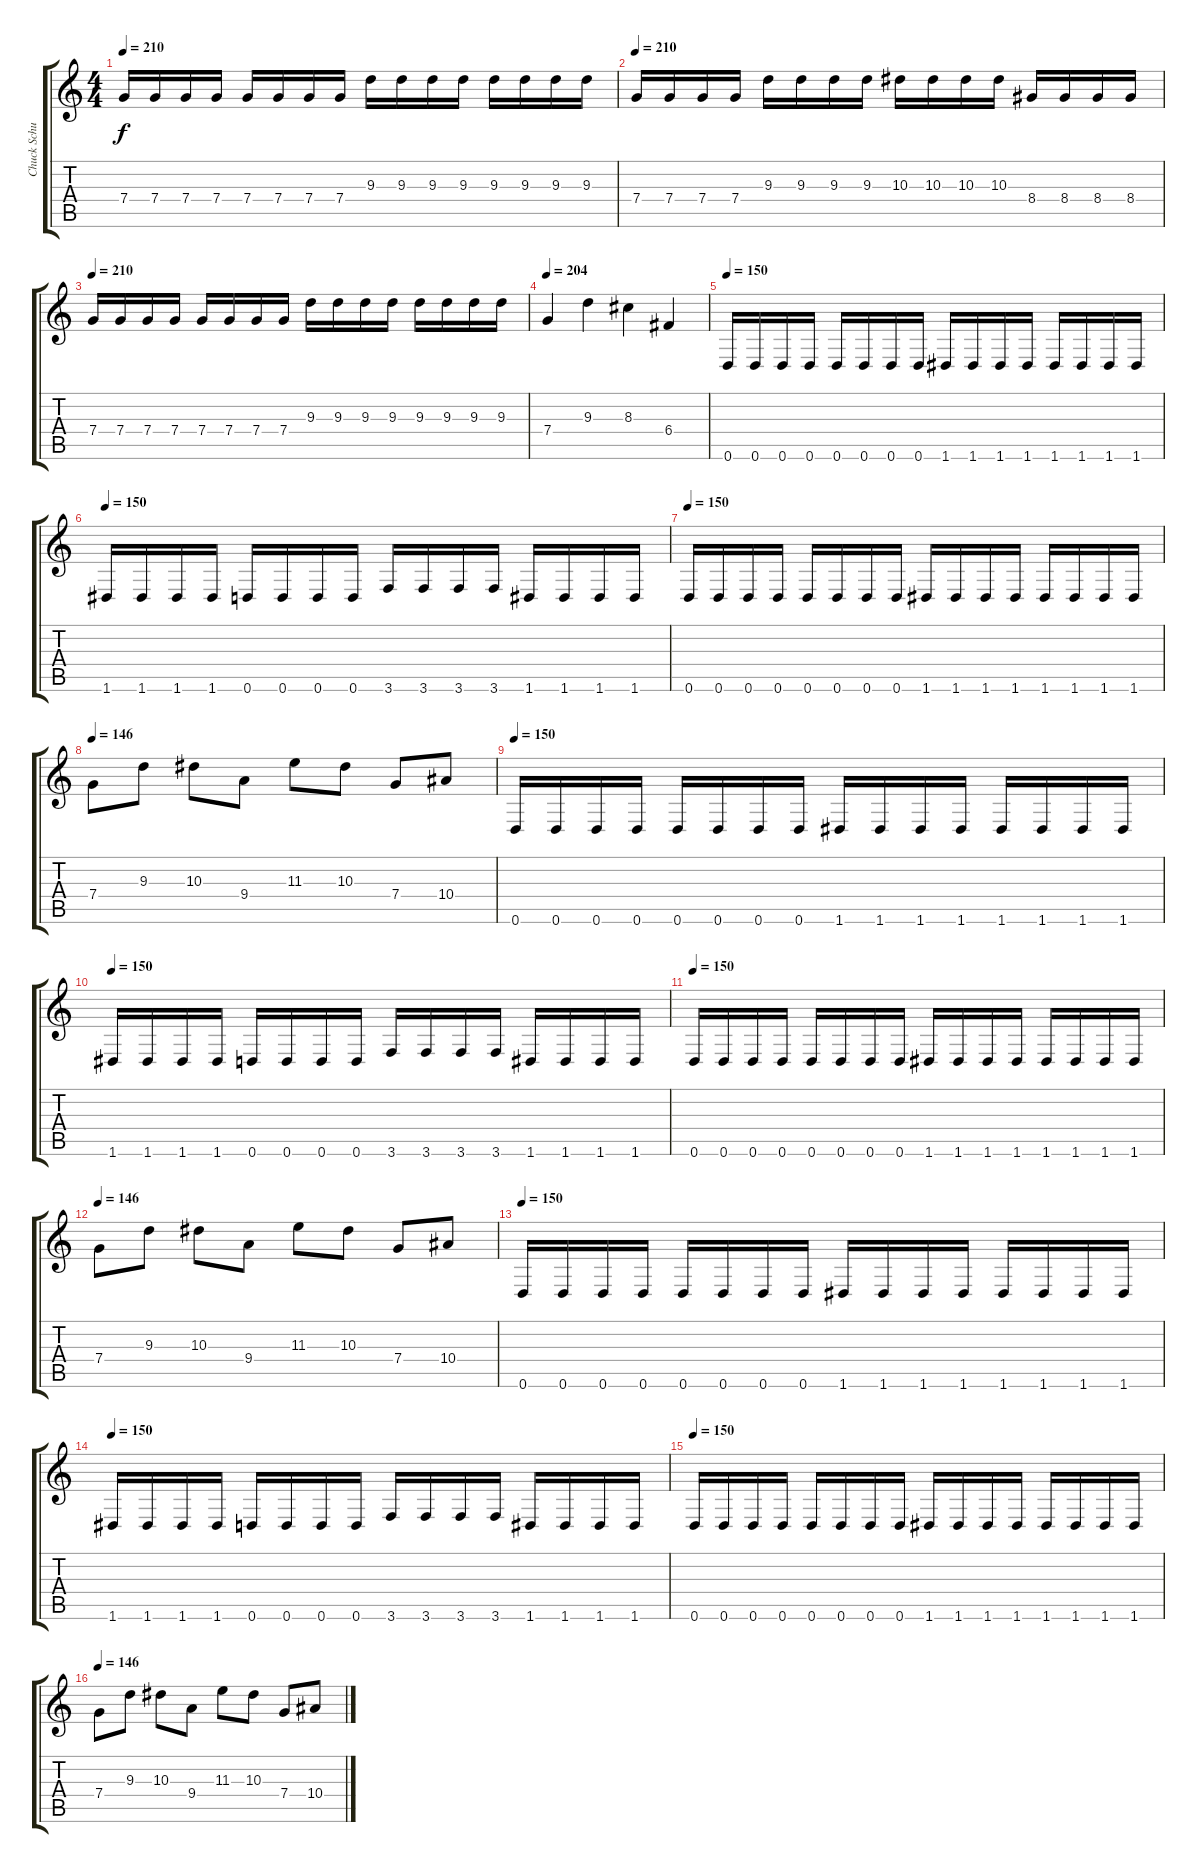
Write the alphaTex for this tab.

\track ("Chuck Schuldiner" "Chuck Schu") {instrument distortionguitar}
\staff {score tabs}
\tuning (D4 A3 F3 C3 G2 D2) {hide}
\ts (4 4)
\tempo 210
\clef g2
\ks c
7.4.16{dy f} 7.4.16 7.4.16 7.4.16 7.4.16 7.4.16 7.4.16 7.4.16 9.3.16 9.3.16 9.3.16 9.3.16 9.3.16 9.3.16 9.3.16 9.3.16 |
\tempo 210
7.4.16 7.4.16 7.4.16 7.4.16 9.3.16 9.3.16 9.3.16 9.3.16 10.3.16 10.3.16 10.3.16 10.3.16 8.4.16 8.4.16 8.4.16 8.4.16 |
\tempo 210
7.4.16 7.4.16 7.4.16 7.4.16 7.4.16 7.4.16 7.4.16 7.4.16 9.3.16 9.3.16 9.3.16 9.3.16 9.3.16 9.3.16 9.3.16 9.3.16 |
\tempo 204
7.4.4 9.3.4 8.3.4 6.4.4 |
\tempo 150
0.6.16 0.6.16 0.6.16 0.6.16 0.6.16 0.6.16 0.6.16 0.6.16 1.6.16 1.6.16 1.6.16 1.6.16 1.6.16 1.6.16 1.6.16 1.6.16 |
\tempo 150
1.6.16 1.6.16 1.6.16 1.6.16 0.6.16 0.6.16 0.6.16 0.6.16 3.6.16 3.6.16 3.6.16 3.6.16 1.6.16 1.6.16 1.6.16 1.6.16 |
\tempo 150
0.6.16 0.6.16 0.6.16 0.6.16 0.6.16 0.6.16 0.6.16 0.6.16 1.6.16 1.6.16 1.6.16 1.6.16 1.6.16 1.6.16 1.6.16 1.6.16 |
\tempo 146
7.4.8 9.3.8 10.3.8 9.4.8 11.3.8 10.3.8 7.4.8 10.4.8 |
\tempo 150
0.6.16 0.6.16 0.6.16 0.6.16 0.6.16 0.6.16 0.6.16 0.6.16 1.6.16 1.6.16 1.6.16 1.6.16 1.6.16 1.6.16 1.6.16 1.6.16 |
\tempo 150
1.6.16 1.6.16 1.6.16 1.6.16 0.6.16 0.6.16 0.6.16 0.6.16 3.6.16 3.6.16 3.6.16 3.6.16 1.6.16 1.6.16 1.6.16 1.6.16 |
\tempo 150
0.6.16 0.6.16 0.6.16 0.6.16 0.6.16 0.6.16 0.6.16 0.6.16 1.6.16 1.6.16 1.6.16 1.6.16 1.6.16 1.6.16 1.6.16 1.6.16 |
\tempo 146
7.4.8 9.3.8 10.3.8 9.4.8 11.3.8 10.3.8 7.4.8 10.4.8 |
\tempo 150
0.6.16 0.6.16 0.6.16 0.6.16 0.6.16 0.6.16 0.6.16 0.6.16 1.6.16 1.6.16 1.6.16 1.6.16 1.6.16 1.6.16 1.6.16 1.6.16 |
\tempo 150
1.6.16 1.6.16 1.6.16 1.6.16 0.6.16 0.6.16 0.6.16 0.6.16 3.6.16 3.6.16 3.6.16 3.6.16 1.6.16 1.6.16 1.6.16 1.6.16 |
\tempo 150
0.6.16 0.6.16 0.6.16 0.6.16 0.6.16 0.6.16 0.6.16 0.6.16 1.6.16 1.6.16 1.6.16 1.6.16 1.6.16 1.6.16 1.6.16 1.6.16 |
\tempo 146
7.4.8 9.3.8 10.3.8 9.4.8 11.3.8 10.3.8 7.4.8 10.4.8
